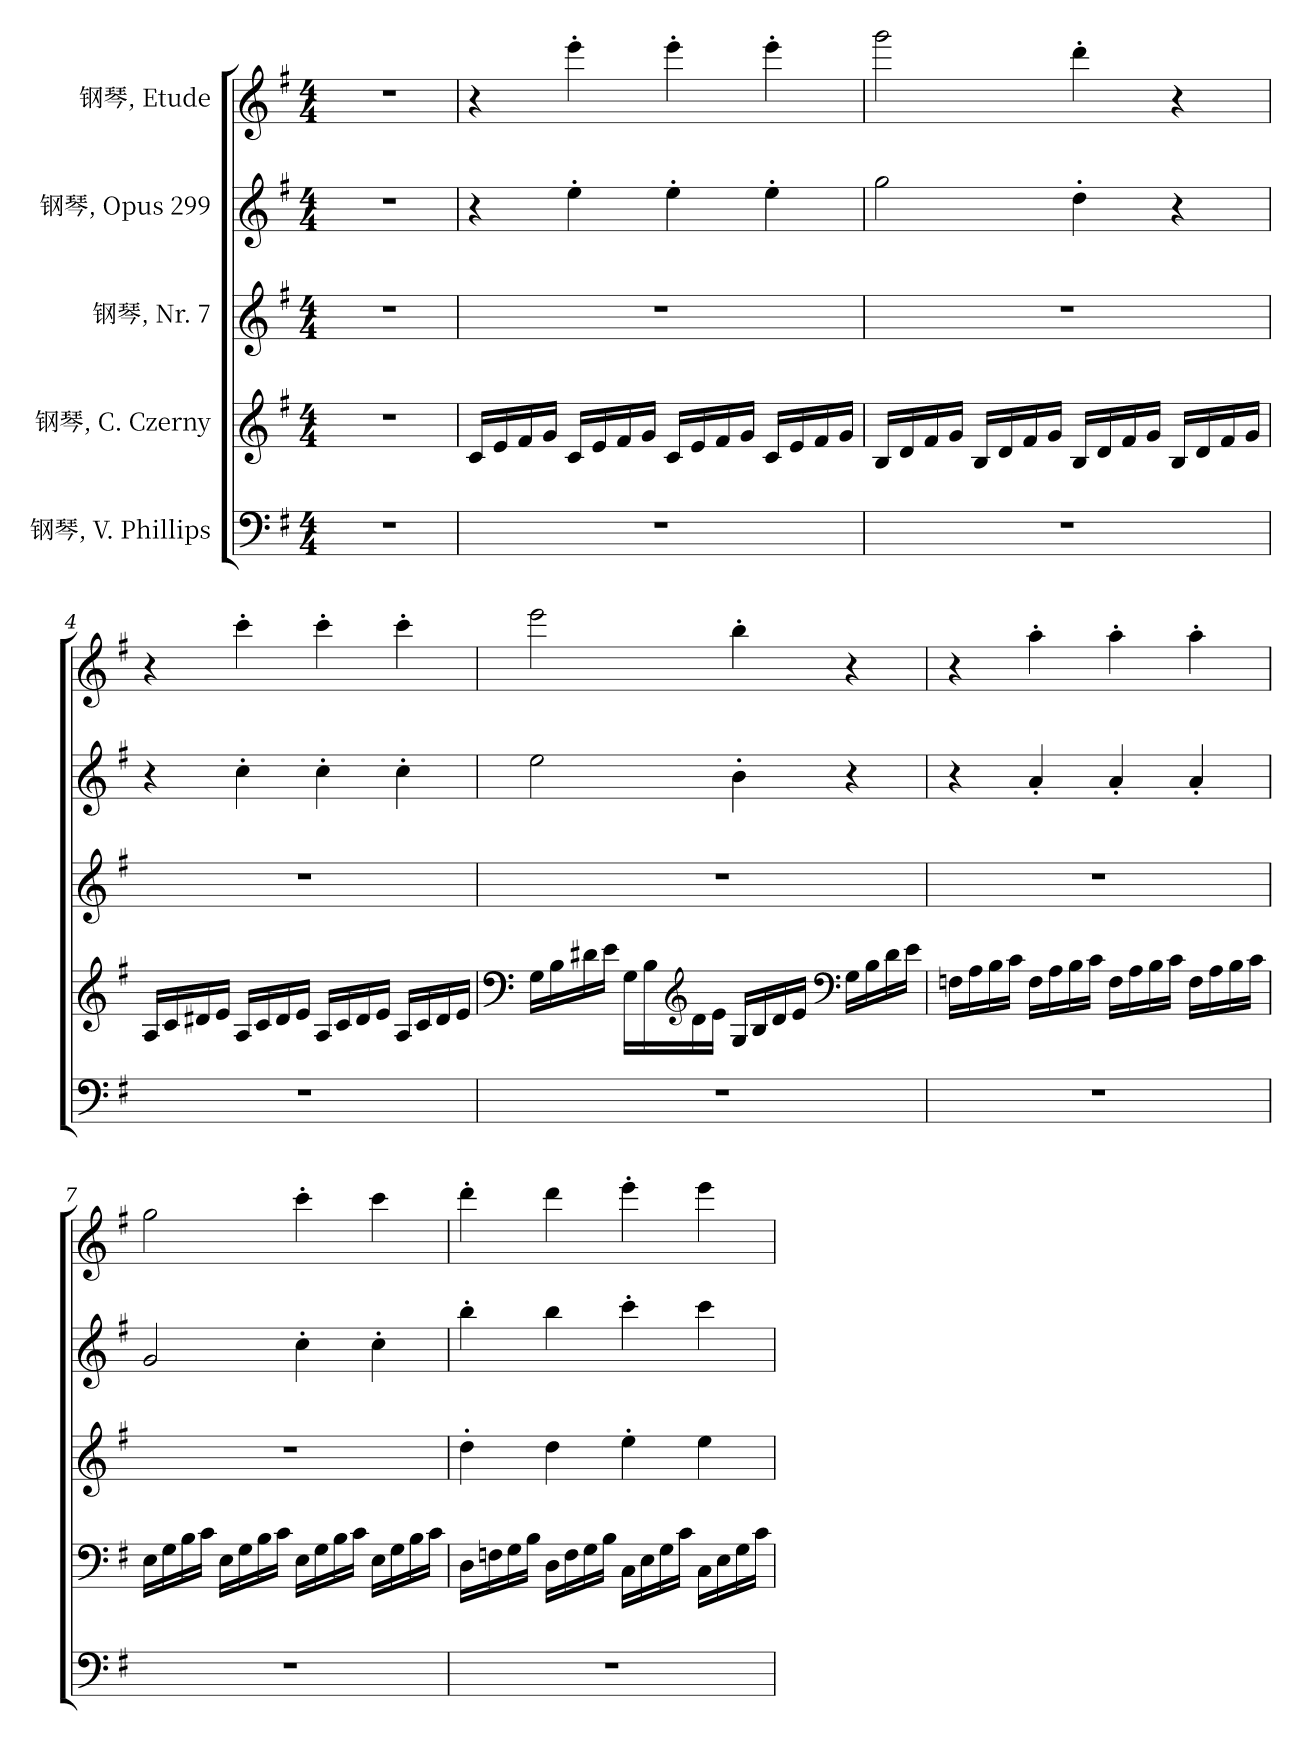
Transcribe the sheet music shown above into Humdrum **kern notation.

**kern	**kern	**kern	**kern	**kern
*part5	*part4	*part3	*part2	*part1
*staff5	*staff4	*staff3	*staff2	*staff1
*I"钢琴, V. Phillips	*I"钢琴, C. Czerny	*I"钢琴, Nr. 7	*I"钢琴, Opus 299	*I"钢琴, Etude
*clefF4	*clefG2	*clefG2	*clefG2	*clefG2
*k[f#]	*k[f#]	*k[f#]	*k[f#]	*k[f#]
*M4/4	*M4/4	*M4/4	*M4/4	*M4/4
*MM200	*MM200	*MM200	*MM200	*MM200
=1	=1	=1	=1	=1
1r	1r	1r	1r	1r
=2	=2	=2	=2	=2
*	*	*	*	*MM190
1r	16c/LL	1r	4r	4r
.	16e/	.	.	.
.	16f#/	.	.	.
.	16g/JJ	.	.	.
.	16c/LL	.	4ee'\	4eee'\
.	16e/	.	.	.
.	16f#/	.	.	.
.	16g/JJ	.	.	.
.	16c/LL	.	4ee'\	4eee'\
.	16e/	.	.	.
.	16f#/	.	.	.
.	16g/JJ	.	.	.
.	16c/LL	.	4ee'\	4eee'\
.	16e/	.	.	.
.	16f#/	.	.	.
.	16g/JJ	.	.	.
=3	=3	=3	=3	=3
1r	16B/LL	1r	2gg\	2ggg\
.	16d/	.	.	.
.	16f#/	.	.	.
.	16g/JJ	.	.	.
.	16B/LL	.	.	.
.	16d/	.	.	.
.	16f#/	.	.	.
.	16g/JJ	.	.	.
.	16B/LL	.	4dd'\	4ddd'\
.	16d/	.	.	.
.	16f#/	.	.	.
.	16g/JJ	.	.	.
.	16B/LL	.	4r	4r
.	16d/	.	.	.
.	16f#/	.	.	.
.	16g/JJ	.	.	.
!!LO:LB:g=z
=4	=4	=4	=4	=4
1r	16A/LL	1r	4r	4r
.	16c/	.	.	.
.	16d#X/	.	.	.
.	16e/JJ	.	.	.
.	16A/LL	.	4cc'\	4ccc'\
.	16c/	.	.	.
.	16d#/	.	.	.
.	16e/JJ	.	.	.
.	16A/LL	.	4cc'\	4ccc'\
.	16c/	.	.	.
.	16d#/	.	.	.
.	16e/JJ	.	.	.
.	16A/LL	.	4cc'\	4ccc'\
.	16c/	.	.	.
.	16d#/	.	.	.
.	16e/JJ	.	.	.
=5	=5	=5	=5	=5
*	*clefF4	*	*	*
1r	16G\LL	1r	2ee\	2eee\
.	16B\	.	.	.
.	16d#X\	.	.	.
.	16e\JJ	.	.	.
.	16G\LL	.	.	.
.	16B\	.	.	.
*	*clefG2	*	*	*
.	16d#\	.	.	.
.	16e\JJ	.	.	.
.	16G/LL	.	4b'\	4bb'\
.	16B/	.	.	.
.	16d#/	.	.	.
.	16e/JJ	.	.	.
*	*clefF4	*	*	*
.	16G\LL	.	4r	4r
.	16B\	.	.	.
.	16d#\	.	.	.
.	16e\JJ	.	.	.
!!LO:PB:g=z
=6	=6	=6	=6	=6
1r	16Fn\LL	1r	4r	4r
.	16A\	.	.	.
.	16B\	.	.	.
.	16c\JJ	.	.	.
.	16F\LL	.	4a'/	4aa'\
.	16A\	.	.	.
.	16B\	.	.	.
.	16c\JJ	.	.	.
.	16F\LL	.	4a'/	4aa'\
.	16A\	.	.	.
.	16B\	.	.	.
.	16c\JJ	.	.	.
.	16F\LL	.	4a'/	4aa'\
.	16A\	.	.	.
.	16B\	.	.	.
.	16c\JJ	.	.	.
=7	=7	=7	=7	=7
1r	16E\LL	1r	2g/	2gg\
.	16G\	.	.	.
.	16B\	.	.	.
.	16c\JJ	.	.	.
.	16E\LL	.	.	.
.	16G\	.	.	.
.	16B\	.	.	.
.	16c\JJ	.	.	.
.	16E\LL	.	4cc'\	4ccc'\
.	16G\	.	.	.
.	16B\	.	.	.
.	16c\JJ	.	.	.
.	16E\LL	.	4cc'\	4ccc\
.	16G\	.	.	.
.	16B\	.	.	.
.	16c\JJ	.	.	.
!!LO:LB:g=z
=8	=8	=8	=8	=8
1r	16D\LL	4dd'\	4bb'\	4ddd'\
.	16Fn\	.	.	.
.	16G\	.	.	.
.	16B\JJ	.	.	.
.	16D\LL	4dd\	4bb\	4ddd\
.	16F\	.	.	.
.	16G\	.	.	.
.	16B\JJ	.	.	.
.	16C\LL	4ee'\	4ccc'\	4eee'\
.	16E\	.	.	.
.	16G\	.	.	.
.	16c\JJ	.	.	.
.	16C\LL	4ee\	4ccc\	4eee\
.	16E\	.	.	.
.	16G\	.	.	.
.	16c\JJ	.	.	.
=	=	=	=	=
*-	*-	*-	*-	*-
